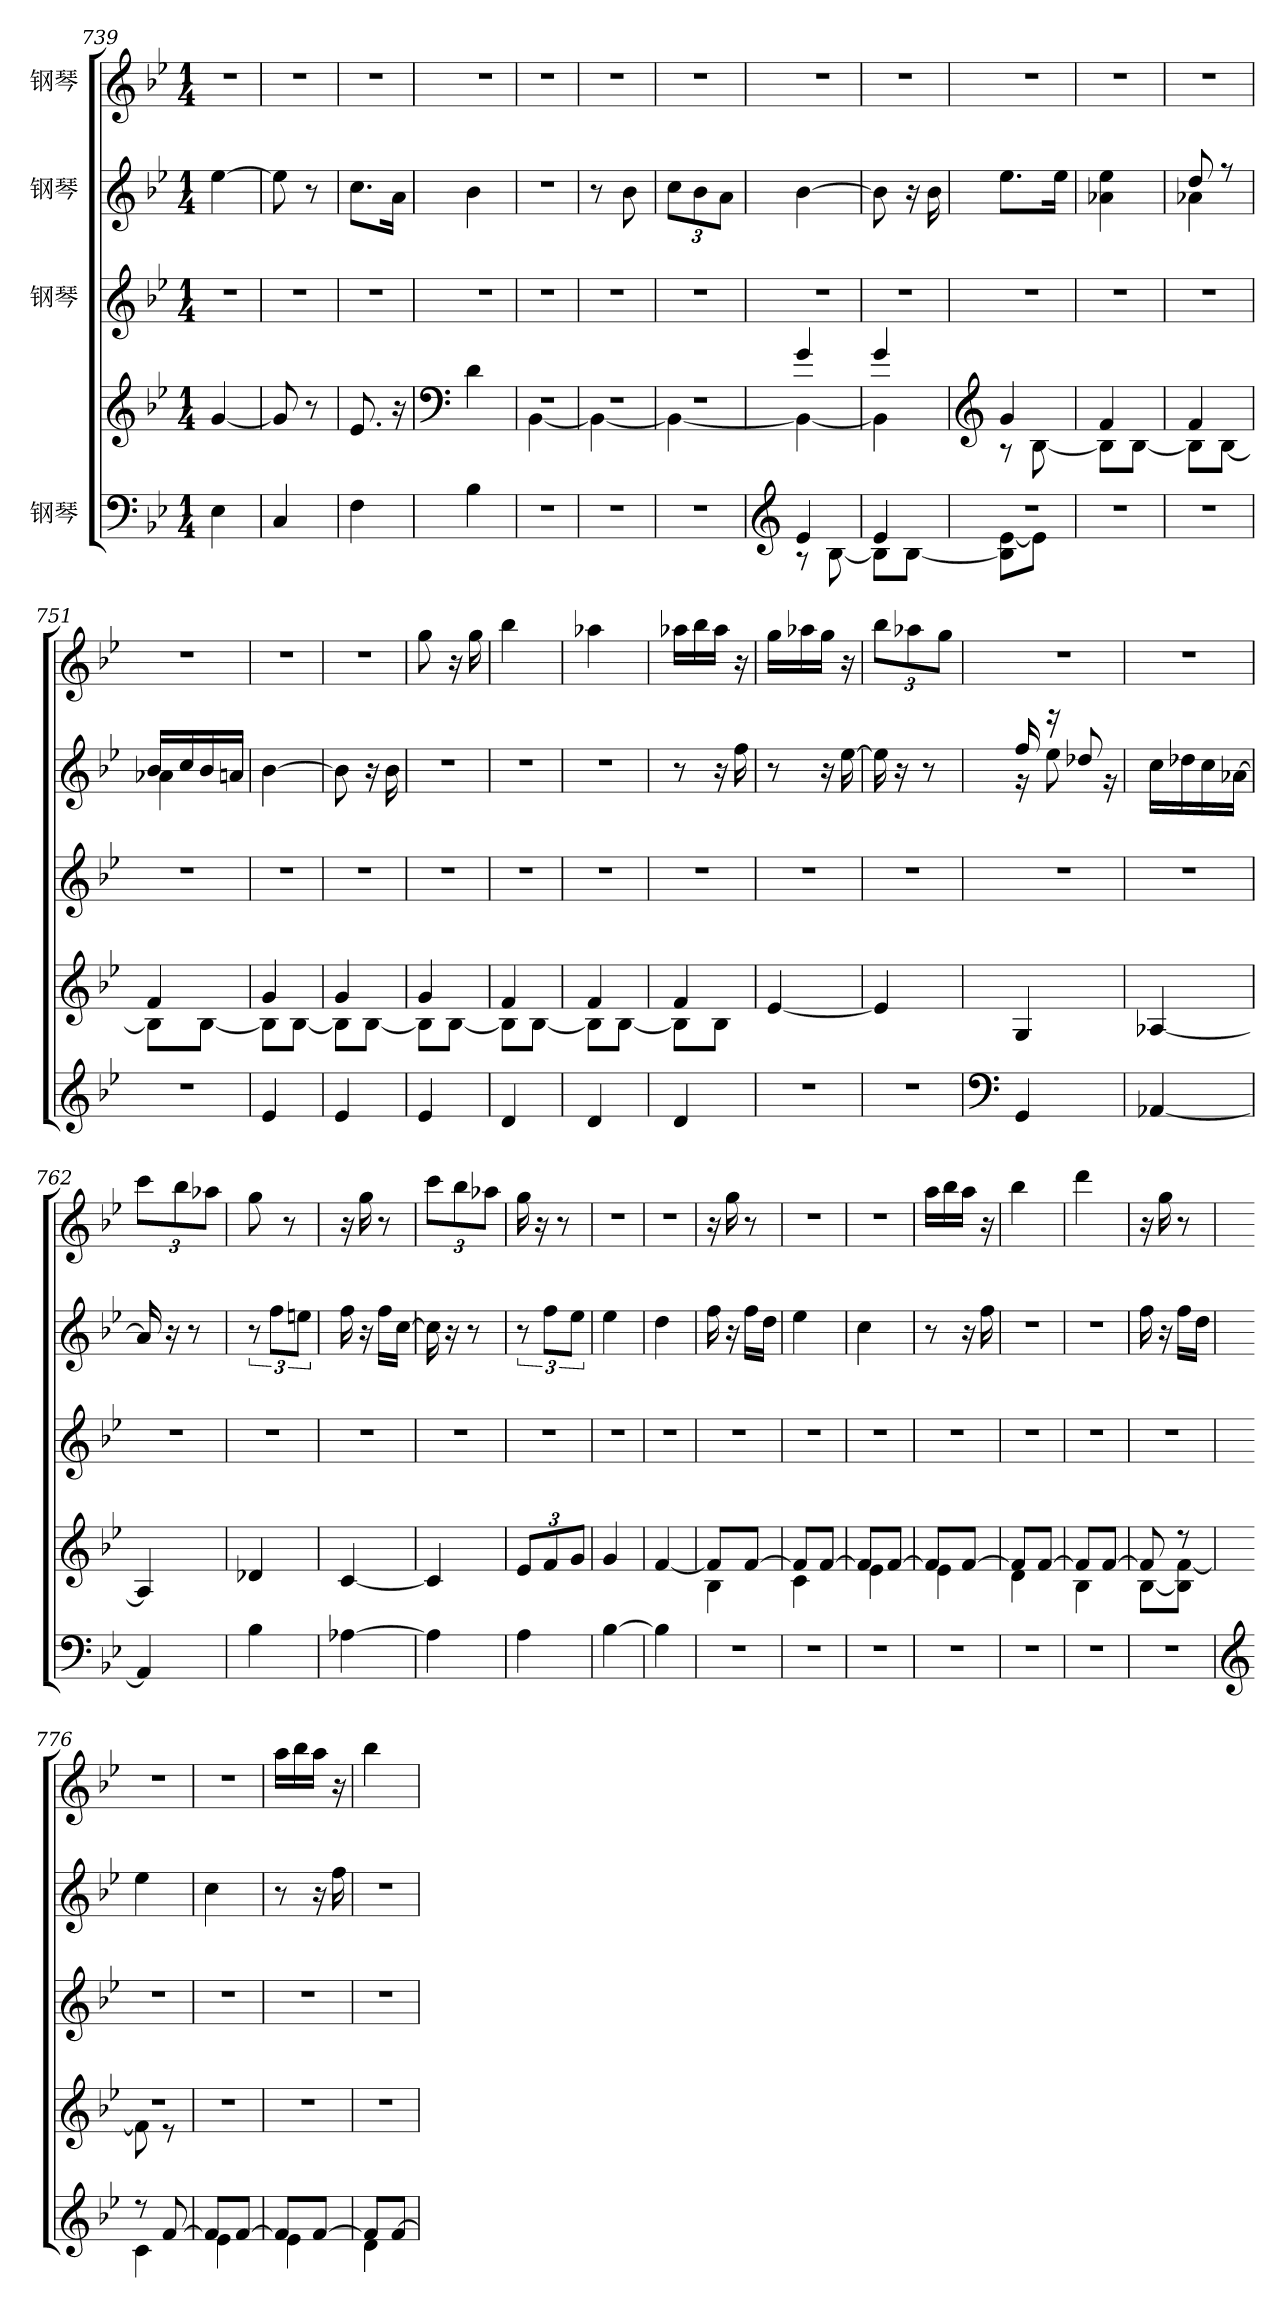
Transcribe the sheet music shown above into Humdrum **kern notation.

**kern	**kern	**kern	**kern	**kern
*part4	*part4	*part3	*part2	*part1
*staff5	*staff4	*staff3	*staff2	*staff1
*I"钢琴	*	*I"钢琴	*I"钢琴	*I"钢琴
*clefF4	*clefG2	*clefG2	*clefG2	*clefG2
*k[b-e-]	*k[b-e-]	*k[b-e-]	*k[b-e-]	*k[b-e-]
*M1/4	*M1/4	*M1/4	*M1/4	*M1/4
=739	=739	=739	=739	=739
4E-\	[4g/	4r	[4ee-\	4r
=740	=740	=740	=740	=740
4C/	8g/]	4r	8ee-\]	4r
.	8r	.	8r	.
=741	=741	=741	=741	=741
4F\	8.e-/	4r	8.cc\L	4r
.	16r	.	16a\Jk	.
=742	=742	=742	=742	=742
*	*clefF4	*	*	*
4B-\	4d\	4r	4b-\	4r
=743	=743	=743	=743	=743
*	*^	*	*	*
4r	4r	[4BB-\	4r	4r	4r
=744	=744	=744	=744	=744	=744
4r	4r	4BB-\_	4r	8r	4r
.	.	.	.	8b-\	.
!!LO:PB:g=z
=745	=745	=745	=745	=745	=745
*	*	*	*	*Xbrackettup	*
4r	4r	4BB-\_	4r	12cc\L	4r
.	.	.	.	12b-\	.
.	.	.	.	12a\J	.
=746	=746	=746	=746	=746	=746
*clefG2	*	*	*	*	*
*^	*	*	*	*	*
4e-/	8r	4g/	4BB-\_	4r	[4b-\	4r
.	[8B-\	.	.	.	.	.
=747	=747	=747	=747	=747	=747	=747
4e-/	8B-\L]	4g/	4BB-\]	4r	8b-\]	4r
.	[8B-\J	.	.	.	16r	.
.	.	.	.	.	16b-\	.
=748	=748	=748	=748	=748	=748	=748
*	*	*clefG2	*	*	*	*
4r	8B-\] [8e-\L	4g/	8r	4r	8.ee-\L	4r
.	8e-\J]	.	[8B-\	.	.	.
.	.	.	.	.	16ee-\Jk	.
*v	*v	*	*	*	*	*
=749	=749	=749	=749	=749	=749
4r	4f/	8B-\L]	4r	4a-X\ 4ee-\	4r
.	.	[8B-\J	.	.	.
=750	=750	=750	=750	=750	=750
*	*	*	*	*^	*
4r	4f/	8B-\L]	4r	8dd/	4a-X\	4r
.	.	[8B-\J	.	8r	.	.
=751	=751	=751	=751	=751	=751	=751
4r	4f/	8B-\L]	4r	16b-/LL	4a-X\	4r
.	.	.	.	16cc/	.	.
.	.	[8B-\J	.	16b-/	.	.
.	.	.	.	16an/JJ	.	.
*	*	*	*	*v	*v	*
=752	=752	=752	=752	=752	=752
4e-/	4g/	8B-\L]	4r	[4b-\	4r
.	.	[8B-\J	.	.	.
=753	=753	=753	=753	=753	=753
4e-/	4g/	8B-\L]	4r	8b-\]	4r
.	.	[8B-\J	.	16r	.
.	.	.	.	16b-\	.
!!LO:LB:g=z
=754	=754	=754	=754	=754	=754
4e-/	4g/	8B-\L]	4r	4r	8gg\
.	.	[8B-\J	.	.	16r
.	.	.	.	.	16gg\
=755	=755	=755	=755	=755	=755
4d/	4f/	8B-\L]	4r	4r	4bb-\
.	.	[8B-\J	.	.	.
=756	=756	=756	=756	=756	=756
4d/	4f/	8B-\L]	4r	4r	4aa-X\
.	.	[8B-\J	.	.	.
=757	=757	=757	=757	=757	=757
4d/	4f/	8B-\L]	4r	8r	16aa-X\LL
.	.	.	.	.	16bb-\
.	.	8B-\J	.	16r	16aa-\JJ
.	.	.	.	16ff\	16r
*	*v	*v	*	*	*
=758	=758	=758	=758	=758
4r	[4e-/	4r	8r	16gg\LL
.	.	.	.	16aa-X\
.	.	.	16r	16gg\JJ
.	.	.	[16ee-\	16r
=759	=759	=759	=759	=759
*	*	*	*	*Xbrackettup
4r	4e-/]	4r	16ee-\]	12bb-\L
.	.	.	16r	.
.	.	.	.	12aa-X\
.	.	.	8r	.
.	.	.	.	12gg\J
=760	=760	=760	=760	=760
*clefF4	*	*	*	*
*	*	*	*^	*
4GG/	4G/	4r	16ff/	16r	4r
.	.	.	16r	8ee-\	.
.	.	.	8dd-X/	.	.
.	.	.	.	16r	.
*	*	*	*v	*v	*
!!LO:PB:g=z
=761	=761	=761	=761	=761
[4AA-X/	[4A-X/	4r	16cc\LL	4r
.	.	.	16dd-X\	.
.	.	.	16cc\	.
.	.	.	[16a-X\JJ	.
=762	=762	=762	=762	=762
4AA-/]	4A-/]	4r	16a-/]	12ccc\L
.	.	.	16r	.
.	.	.	.	12bb-\
.	.	.	8r	.
.	.	.	.	12aa-X\J
=763	=763	=763	=763	=763
*	*	*	*brackettup	*
4B-\	4d-X/	4r	12r	8gg\
.	.	.	12ff\L	.
.	.	.	.	8r
.	.	.	12een\J	.
=764	=764	=764	=764	=764
[4A-X\	[4c/	4r	16ff\	16r
.	.	.	16r	16gg\
.	.	.	16ff\LL	8r
.	.	.	[16cc\JJ	.
=765	=765	=765	=765	=765
4A-\]	4c/]	4r	16cc\]	12ccc\L
.	.	.	16r	.
.	.	.	.	12bb-\
.	.	.	8r	.
.	.	.	.	12aa-X\J
=766	=766	=766	=766	=766
*	*Xbrackettup	*	*	*
4A\	12e-/L	4r	12r	16gg\
.	.	.	.	16r
.	12f/	.	12ff\L	.
.	.	.	.	8r
.	12g/J	.	12ee-\J	.
=767	=767	=767	=767	=767
[4B-\	4g/	4r	4ee-\	4r
=768	=768	=768	=768	=768
4B-\]	[4f/	4r	4dd\	4r
=769	=769	=769	=769	=769
*	*^	*	*	*
4r	8f/L]	4B-\	4r	16ff\	16r
.	.	.	.	16r	16gg\
.	[8f/J	.	.	16ff\LL	8r
.	.	.	.	16dd\JJ	.
!!LO:LB:g=z
=770	=770	=770	=770	=770	=770
4r	8f/L]	4c\	4r	4ee-\	4r
.	[8f/J	.	.	.	.
=771	=771	=771	=771	=771	=771
4r	8f/L]	4e-\	4r	4cc\	4r
.	[8f/J	.	.	.	.
=772	=772	=772	=772	=772	=772
4r	8f/L]	4e-\	4r	8r	16aa\LL
.	.	.	.	.	16bb-\
.	[8f/J	.	.	16r	16aa\JJ
.	.	.	.	16ff\	16r
=773	=773	=773	=773	=773	=773
4r	8f/L]	4d\	4r	4r	4bb-\
.	[8f/J	.	.	.	.
=774	=774	=774	=774	=774	=774
4r	8f/L]	4B-\	4r	4r	4ddd\
.	[8f/J	.	.	.	.
=775	=775	=775	=775	=775	=775
4r	8f/]	[8B-\L	4r	16ff\	16r
.	.	.	.	16r	16gg\
.	8r	8B-\] [8f\J	.	16ff\LL	8r
.	.	.	.	16dd\JJ	.
=776	=776	=776	=776	=776	=776
*clefG2	*	*	*	*	*
*^	*	*	*	*	*
8r	4c\	4r	8f\]	4r	4ee-\	4r
[8f/	.	.	8r	.	.	.
*	*	*v	*v	*	*	*
=777	=777	=777	=777	=777	=777
8f/L]	4e-\	4r	4r	4cc\	4r
[8f/J	.	.	.	.	.
=778	=778	=778	=778	=778	=778
8f/L]	4e-\	4r	4r	8r	16aa\LL
.	.	.	.	.	16bb-\
[8f/J	.	.	.	16r	16aa\JJ
.	.	.	.	16ff\	16r
!!LO:PB:g=z
=779	=779	=779	=779	=779	=779
8f/L]	4d\	4r	4r	4r	4bb-\
[8f/J	.	.	.	.	.
*v	*v	*	*	*	*
=	=	=	=	=
*-	*-	*-	*-	*-
